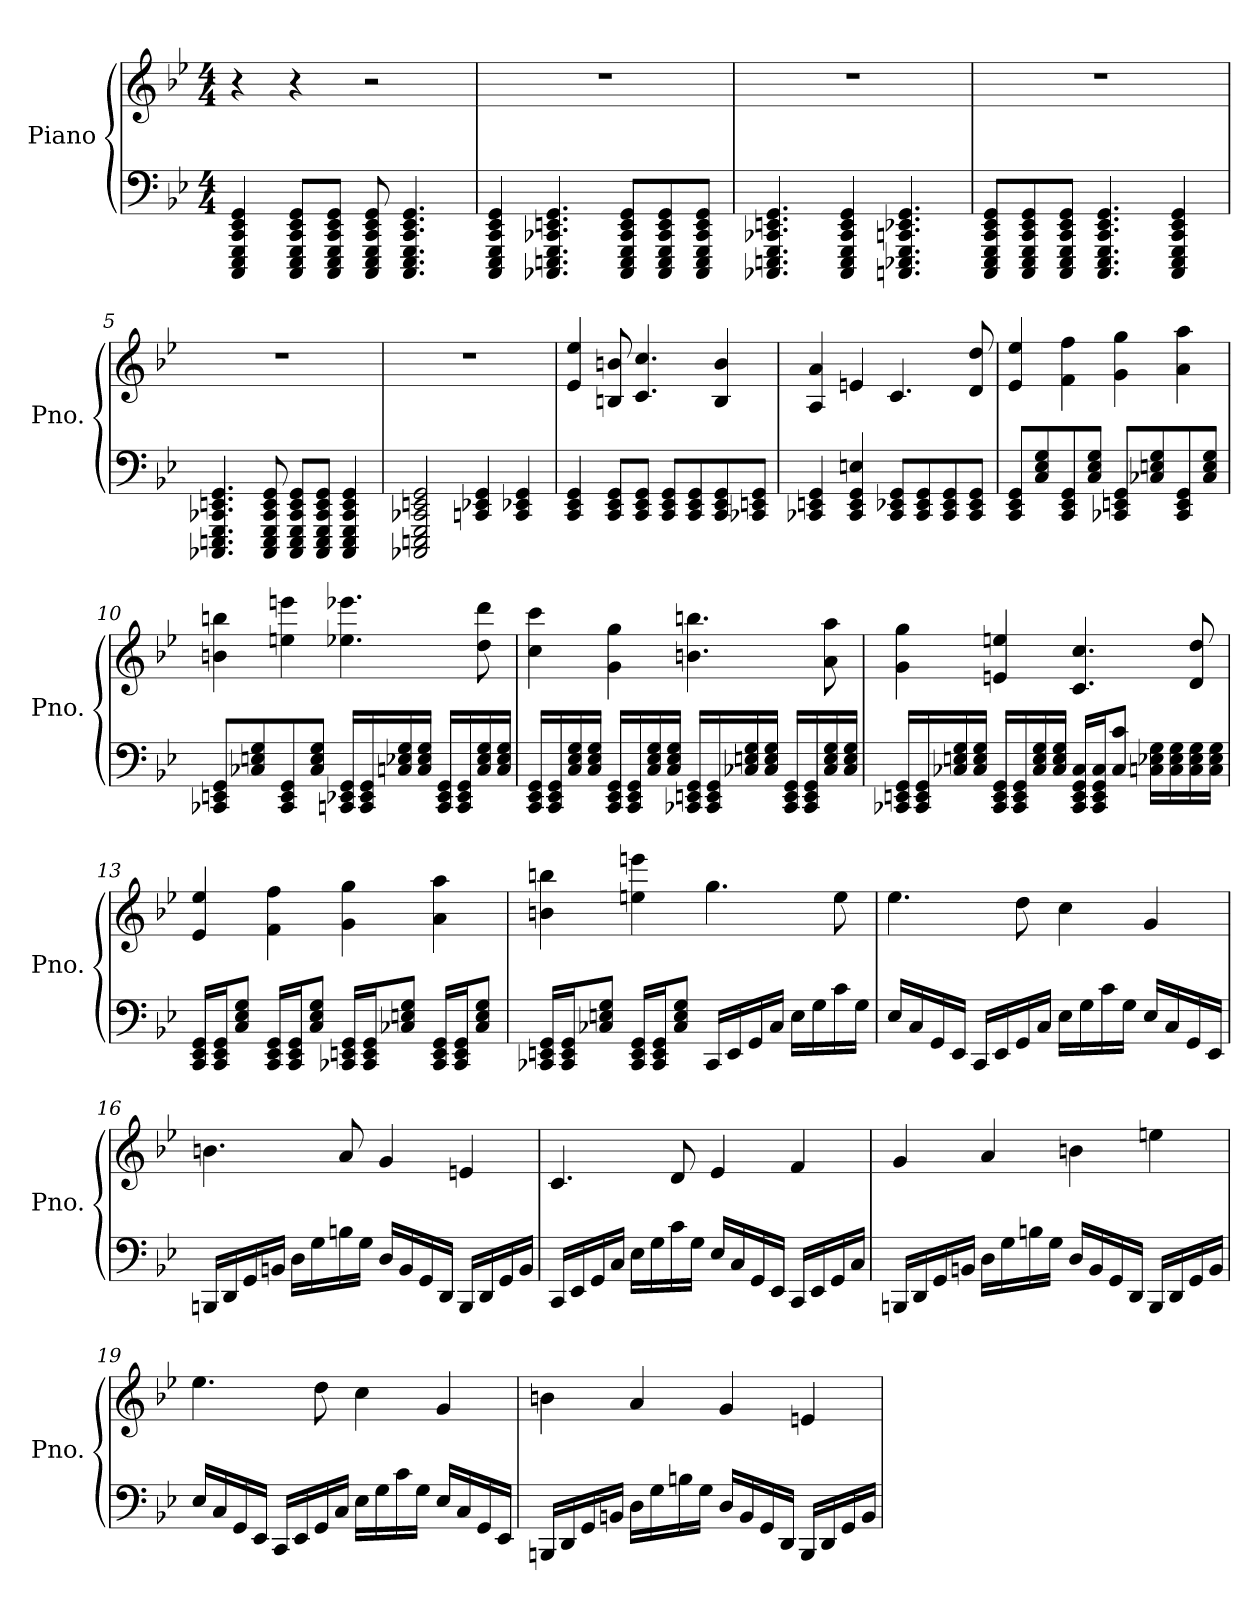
**kern	**kern
*part1	*part1
*staff2	*staff1
*I"Piano	*
*I'Pno.	*
*clefF4	*clefG2
*k[b-e-]	*k[b-e-]
*M4/4	*M4/4
*MM90	*MM90
=1	=1
4CCC/ 4EEE-/ 4GGG/ 4CC/ 4EE-/ 4GG/	4r
8CCC/ 8EEE-/ 8GGG/ 8CC/ 8EE-/ 8GG/L	4r
8CCC/ 8EEE-/ 8GGG/ 8CC/ 8EE-/ 8GG/J	.
8CCC/ 8EEE-/ 8GGG/ 8CC/ 8EE-/ 8GG/	2r
4.CCC/ 4.EEE-/ 4.GGG/ 4.CC/ 4.EE-/ 4.GG/	.
=2	=2
4CCC/ 4EEE-/ 4GGG/ 4CC/ 4EE-/ 4GG/	1r
4.CCC-X/ 4.EEEn/ 4.GGG/ 4.CC-X/ 4.EEn/ 4.GG/	.
8CCC-/ 8EEE/ 8GGG/ 8CC-/ 8EE/ 8GG/L	.
8CCC-/ 8EEE/ 8GGG/ 8CC-/ 8EE/ 8GG/	.
8CCC-/ 8EEE/ 8GGG/ 8CC-/ 8EE/ 8GG/J	.
=3	=3
4.CCC-X/ 4.EEEn/ 4.GGG/ 4.CC-X/ 4.EEn/ 4.GG/	1r
4CCC-/ 4EEE/ 4GGG/ 4CC-/ 4EE/ 4GG/	.
4.CCCn/ 4.EEE-X/ 4.GGG/ 4.CCn/ 4.EE-X/ 4.GG/	.
=4	=4
8CCC/ 8EEE-/ 8GGG/ 8CC/ 8EE-/ 8GG/L	1r
8CCC/ 8EEE-/ 8GGG/ 8CC/ 8EE-/ 8GG/	.
8CCC/ 8EEE-/ 8GGG/ 8CC/ 8EE-/ 8GG/J	.
4.CCC/ 4.EEE-/ 4.GGG/ 4.CC/ 4.EE-/ 4.GG/	.
4CCC/ 4EEE-/ 4GGG/ 4CC/ 4EE-/ 4GG/	.
=5	=5
4.CCC-X/ 4.EEEn/ 4.GGG/ 4.CC-X/ 4.EEn/ 4.GG/	1r
8CCC-/ 8EEE/ 8GGG/ 8CC-/ 8EE/ 8GG/	.
8CCC-/ 8EEE/ 8GGG/ 8CC-/ 8EE/ 8GG/L	.
8CCC-/ 8EEE/ 8GGG/ 8CC-/ 8EE/ 8GG/J	.
4CCC-/ 4EEE/ 4GGG/ 4CC-/ 4EE/ 4GG/	.
!!LO:LB:g=z
=6	=6
2CCC-X/ 2EEEn/ 2GGG/ 2CC-X/ 2EEn/ 2GG/	1r
4CCn/ 4EE-X/ 4GG/	.
4CC/ 4EE-X/ 4GG/	.
=7	=7
4CC/ 4EE-/ 4GG/	4e-/ 4ee-/
8CC/ 8EE-/ 8GG/L	8Bn/ 8bn/
8CC/ 8EE-/ 8GG/J	4.c/ 4.cc/
8CC/ 8EE-/ 8GG/L	.
8CC/ 8EE-/ 8GG/	.
8CC/ 8EE-/ 8GG/	4B/ 4b/
8CC-X/ 8EEn/ 8GG/J	.
=8	=8
4CC-X/ 4EEn/ 4GG/	4A/ 4a/
4CC-/ 4EE/ 4GG/ 4En/	4en/
8CC-/ 8EE-X/ 8GG/L	4.c/
8CC-/ 8EE-/ 8GG/	.
8CC-/ 8EE-/ 8GG/	.
8CC-/ 8EE-/ 8GG/J	8d/ 8dd/
=9	=9
8CC/ 8EE-/ 8GG/L	4e-/ 4ee-/
8C/ 8E-/ 8G/	.
8CC/ 8EE-/ 8GG/	4f\ 4ff\
8C/ 8E-/ 8G/J	.
8CC-X/ 8EEn/ 8GG/L	4g\ 4gg\
8C-X/ 8En/ 8G/	.
8CC-/ 8EE/ 8GG/	4a\ 4aa\
8C-/ 8E/ 8G/J	.
!!LO:LB:g=z
=10	=10
8CC-X/ 8EEn/ 8GG/L	4bn\ 4bbn\
8C-X/ 8En/ 8G/	.
8CC-/ 8EE/ 8GG/	4een\ 4eeen\
8C-/ 8E/ 8G/J	.
16CCn/ 16EE-X/ 16GG/LL	4.ee-X\ 4.eee-X\
16CC/ 16EE-/ 16GG/	.
16Cn/ 16E-X/ 16G/	.
16C/ 16E-/ 16G/JJ	.
16CC/ 16EE-/ 16GG/LL	.
16CC/ 16EE-/ 16GG/	.
16C/ 16E-/ 16G/	8dd\ 8ddd\
16C/ 16E-/ 16G/JJ	.
=11	=11
16CC/ 16EE-/ 16GG/LL	4cc\ 4ccc\
16CC/ 16EE-/ 16GG/	.
16C/ 16E-/ 16G/	.
16C/ 16E-/ 16G/JJ	.
16CC/ 16EE-/ 16GG/LL	4g\ 4gg\
16CC/ 16EE-/ 16GG/	.
16C/ 16E-/ 16G/	.
16C/ 16E-/ 16G/JJ	.
16CC-X/ 16EEn/ 16GG/LL	4.bn\ 4.bbn\
16CC-/ 16EE/ 16GG/	.
16C-X/ 16En/ 16G/	.
16C-/ 16E/ 16G/JJ	.
16CC-/ 16EE/ 16GG/LL	.
16CC-/ 16EE/ 16GG/	.
16C-/ 16E/ 16G/	8a\ 8aa\
16C-/ 16E/ 16G/JJ	.
!!LO:LB:g=z
=12	=12
16CC-X/ 16EEn/ 16GG/LL	4g\ 4gg\
16CC-/ 16EE/ 16GG/	.
16C-X/ 16En/ 16G/	.
16C-/ 16E/ 16G/JJ	.
16CC-/ 16EE/ 16GG/LL	4en/ 4een/
16CC-/ 16EE/ 16GG/	.
16C-/ 16E/ 16G/	.
16C-/ 16E/ 16G/JJ	.
16CC-/ 16EE/ 16GG/ 16C-/LL	4.c/ 4.cc/
16CC-/ 16EE/ 16GG/ 16C-/J	.
8C-/ 8c/J	.
16Cn\ 16E-X\ 16G\LL	.
16C\ 16E-\ 16G\	.
16C\ 16E-\ 16G\	8d/ 8dd/
16C\ 16E-\ 16G\JJ	.
=13	=13
16CC/ 16EE-/ 16GG/LL	4e-/ 4ee-/
16CC/ 16EE-/ 16GG/J	.
8C/ 8E-/ 8G/J	.
16CC/ 16EE-/ 16GG/LL	4f\ 4ff\
16CC/ 16EE-/ 16GG/J	.
8C/ 8E-/ 8G/J	.
16CC-X/ 16EEn/ 16GG/LL	4g\ 4gg\
16CC-/ 16EE/ 16GG/J	.
8C-X/ 8En/ 8G/J	.
16CC-/ 16EE/ 16GG/LL	4a\ 4aa\
16CC-/ 16EE/ 16GG/J	.
8C-/ 8E/ 8G/J	.
!!LO:LB:g=z
=14	=14
16CC-X/ 16EEn/ 16GG/LL	4bn\ 4bbn\
16CC-/ 16EE/ 16GG/J	.
8C-X/ 8En/ 8G/J	.
16CC-/ 16EE/ 16GG/LL	4een\ 4eeen\
16CC-/ 16EE/ 16GG/J	.
8C-/ 8E/ 8G/J	.
16CC-/LL	4.gg\
16EE/	.
16GG/	.
16C-/JJ	.
16E\LL	.
16G\	.
16c\	8ee\
16G\JJ	.
=15	=15
16E-/LL	4.ee-\
16C/	.
16GG/	.
16EE-/JJ	.
16CC/LL	.
16EE-/	.
16GG/	8dd\
16C/JJ	.
16E-\LL	4cc\
16G\	.
16c\	.
16G\JJ	.
16E-/LL	4g/
16C/	.
16GG/	.
16EE-/JJ	.
!!LO:PB:g=z
=16	=16
16BBBn/LL	4.bn\
16DD/	.
16GG/	.
16BBn/JJ	.
16D\LL	.
16G\	.
16Bn\	8a/
16G\JJ	.
16D/LL	4g/
16BB/	.
16GG/	.
16DD/JJ	.
16BBB/LL	4en/
16DD/	.
16GG/	.
16BB/JJ	.
=17	=17
16CC/LL	4.c/
16EE-/	.
16GG/	.
16C/JJ	.
16E-\LL	.
16G\	.
16c\	8d/
16G\JJ	.
16E-/LL	4e-/
16C/	.
16GG/	.
16EE-/JJ	.
16CC/LL	4f/
16EE-/	.
16GG/	.
16C/JJ	.
!!LO:LB:g=z
=18	=18
16BBBn/LL	4g/
16DD/	.
16GG/	.
16BBn/JJ	.
16D\LL	4a/
16G\	.
16Bn\	.
16G\JJ	.
16D/LL	4bn\
16BB/	.
16GG/	.
16DD/JJ	.
16BBB/LL	4een\
16DD/	.
16GG/	.
16BB/JJ	.
=19	=19
16E-/LL	4.ee-\
16C/	.
16GG/	.
16EE-/JJ	.
16CC/LL	.
16EE-/	.
16GG/	8dd\
16C/JJ	.
16E-\LL	4cc\
16G\	.
16c\	.
16G\JJ	.
16E-/LL	4g/
16C/	.
16GG/	.
16EE-/JJ	.
!!LO:LB:g=z
=20	=20
16BBBn/LL	4bn\
16DD/	.
16GG/	.
16BBn/JJ	.
16D\LL	4a/
16G\	.
16Bn\	.
16G\JJ	.
16D/LL	4g/
16BB/	.
16GG/	.
16DD/JJ	.
16BBB/LL	4en/
16DD/	.
16GG/	.
16BB/JJ	.
=	=
*-	*-
